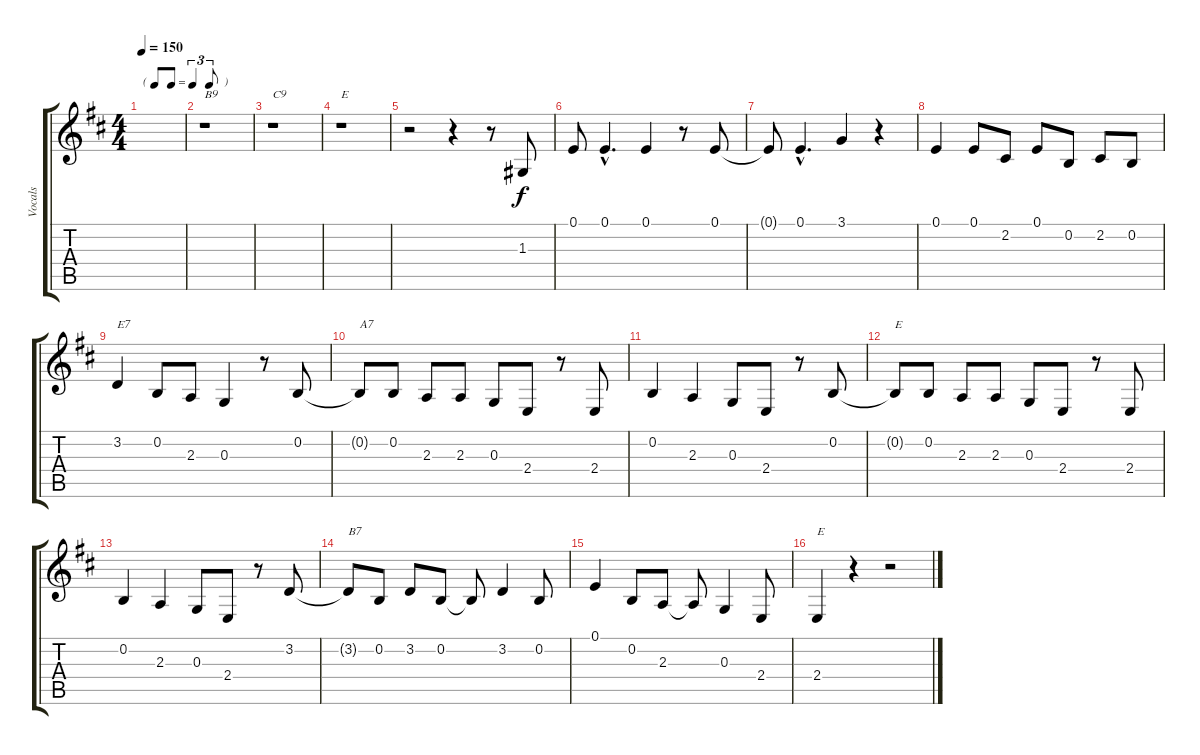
\track ("Vocals" "Vocals") {instrument tenorsax}
\staff {score tabs}
\tuning (E4 B3 G3 D3 A2 E2) {hide}
\ts (4 4)
\tf triplet8th
\tempo 150
\clef g2
\ks d
|
r.1{txt "B9"} |
r.1{txt "C9"} |
r.1{txt "E"} |
r.2 r.4 r.8 1.3.8 |
0.1.8 0.1{hac}.4{d} 0.1.4 r.8 0.1.8 |
0.1{t}.8 0.1{hac}.4{d} 3.1.4 r.4 |
0.1.4 0.1.8 2.2.8 0.1.8 0.2.8 2.2.8 0.2.8 |
3.2.4{txt "E7"} 0.2.8 2.3.8 0.3.4 r.8 0.2.8 |
0.2{t}.8{txt "A7"} 0.2.8 2.3.8 2.3.8 0.3.8 2.4.8 r.8 2.4.8 |
0.2.4 2.3.4 0.3.8 2.4.8 r.8 0.2.8 |
0.2{t}.8{txt "E"} 0.2.8 2.3.8 2.3.8 0.3.8 2.4.8 r.8 2.4.8 |
0.2.4 2.3.4 0.3.8 2.4.8 r.8 3.2.8 |
3.2{t}.8{txt "B7"} 0.2.8 3.2.8 0.2.8 0.2{t}.8 3.2.4 0.2.8 |
0.1.4 0.2.8 2.3.8 2.3{t}.8 0.3.4 2.4.8 |
2.4.4{txt "E"} r.4 r.2
